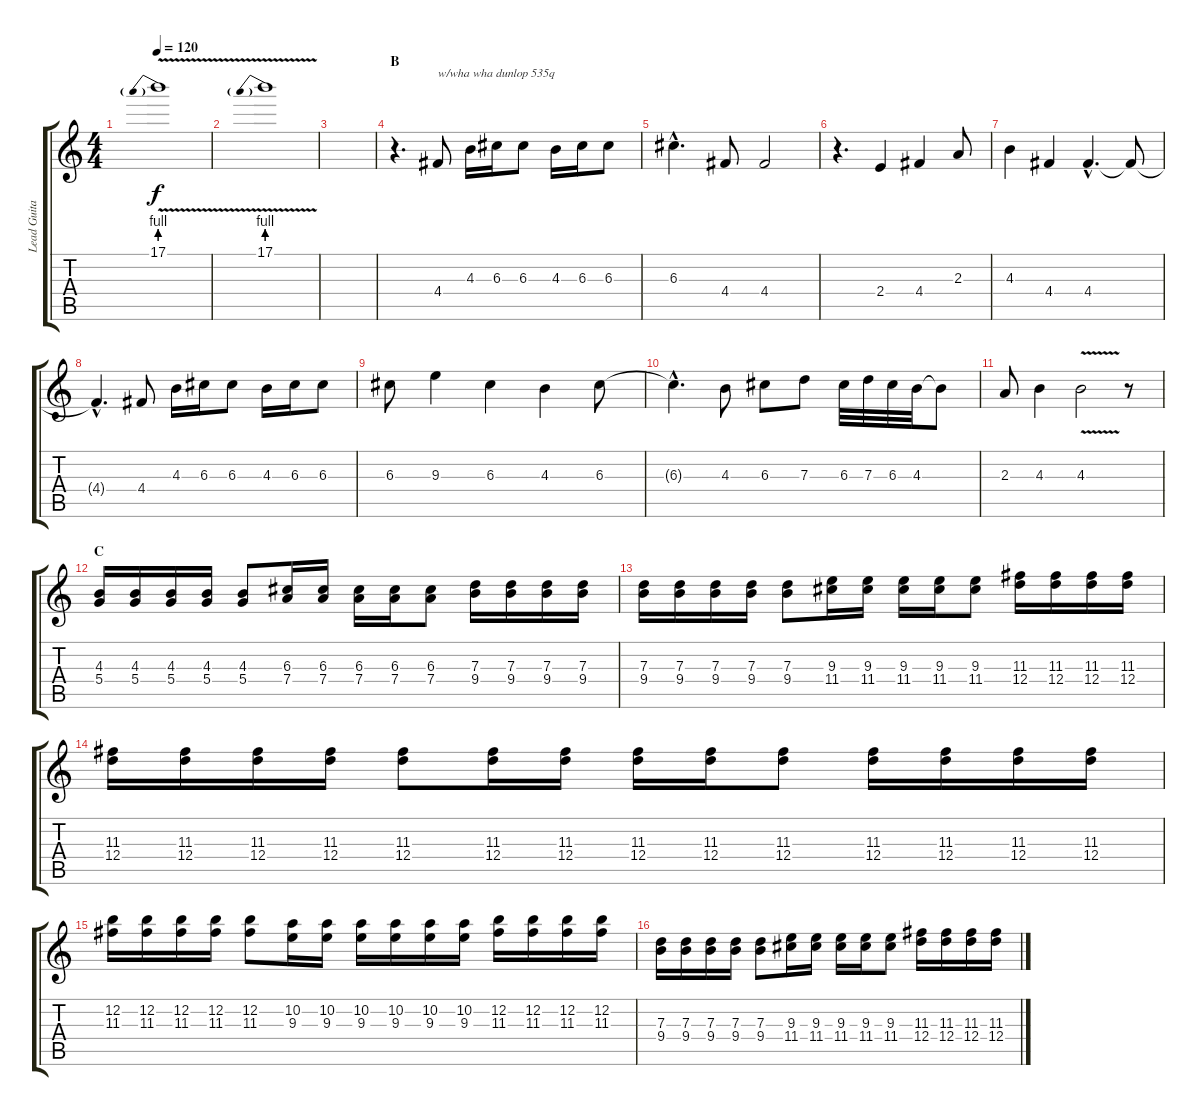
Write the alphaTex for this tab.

\track ("Lead Guitar" "Lead Guita") {instrument distortionguitar}
\staff {score tabs}
\tuning (E4 B3 G3 D3 A2 E2) {hide}
\ts (4 4)
\tempo 120
\clef g2
\ks c
17.1{be (prebend 0 4 60 4) v}.1{dy f} |
17.1{be (prebend 0 4 60 4) v}.1 |
|
\section ("" "B")
r.4{d} 4.4.8{txt "w/wha wha dunlop 535q"} 4.3.16 6.3.16 6.3.8 4.3.16 6.3.16 6.3.8 |
6.3{hac}.4{d} 4.4.8 4.4.2 |
r.4{d} 2.4.4 4.4.4 2.3.8 |
4.3.4 4.4.4 4.4{hac}.4{d} 4.4{t}.8 |
4.4{hac t}.4{d} 4.4.8 4.3.16 6.3.16 6.3.8 4.3.16 6.3.16 6.3.8 |
6.3.8 9.3.4 6.3.4 4.3.4 6.3.8 |
6.3{hac t}.4{d} 4.3.8 6.3.8 7.3.8 6.3.32 7.3.32 6.3.32 4.3.32 4.3{t}.8 |
2.3.8 4.3.4 4.3{v}.2 r.8 |
\section ("" "C")
(4.3 5.4).16 (4.3 5.4).16 (4.3 5.4).16 (4.3 5.4).16 (4.3 5.4).8 (6.3 7.4).16 (6.3 7.4).16 (6.3 7.4).16 (6.3 7.4).16 (6.3 7.4).8 (7.3 9.4).16 (7.3 9.4).16 (7.3 9.4).16 (7.3 9.4).16 |
(7.3 9.4).16 (7.3 9.4).16 (7.3 9.4).16 (7.3 9.4).16 (7.3 9.4).8 (9.3 11.4).16 (9.3 11.4).16 (9.3 11.4).16 (9.3 11.4).16 (9.3 11.4).8 (11.3 12.4).16 (11.3 12.4).16 (11.3 12.4).16 (11.3 12.4).16 |
(11.3 12.4).16 (11.3 12.4).16 (11.3 12.4).16 (11.3 12.4).16 (11.3 12.4).8 (11.3 12.4).16 (11.3 12.4).16 (11.3 12.4).16 (11.3 12.4).16 (11.3 12.4).8 (11.3 12.4).16 (11.3 12.4).16 (11.3 12.4).16 (11.3 12.4).16 |
(12.2 11.3).16 (12.2 11.3).16 (12.2 11.3).16 (12.2 11.3).16 (12.2 11.3).8 (10.2 9.3).16 (10.2 9.3).16 (10.2 9.3).16 (10.2 9.3).16 (10.2 9.3).16 (10.2 9.3).16 (12.2 11.3).16 (12.2 11.3).16 (12.2 11.3).16 (12.2 11.3).16 |
(7.3 9.4).16 (7.3 9.4).16 (7.3 9.4).16 (7.3 9.4).16 (7.3 9.4).8 (9.3 11.4).16 (9.3 11.4).16 (9.3 11.4).16 (9.3 11.4).16 (9.3 11.4).8 (11.3 12.4).16 (11.3 12.4).16 (11.3 12.4).16 (11.3 12.4).16
